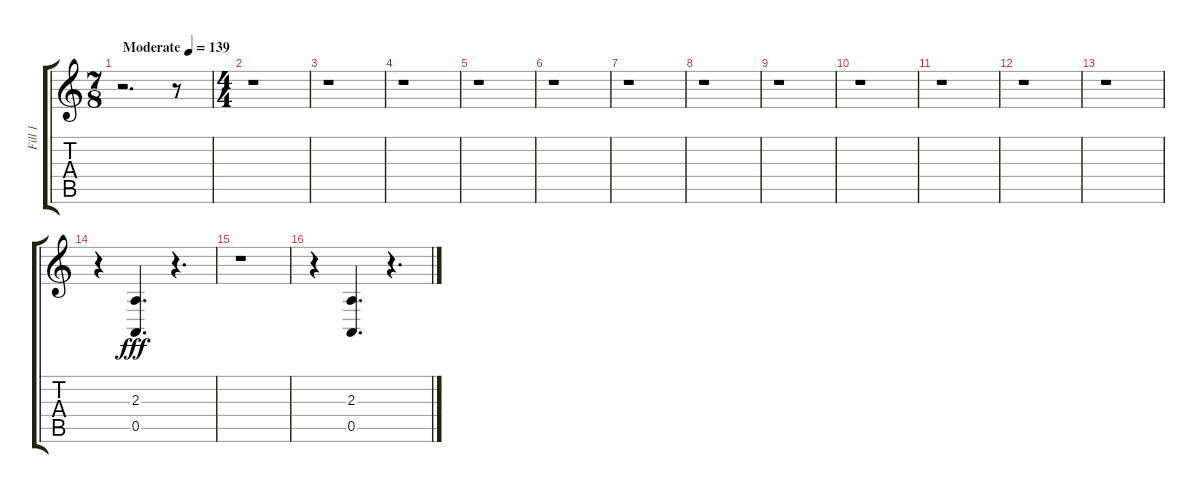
\track ("Fill 1" "Fill 1") {instrument sitar}
\staff {score tabs}
\tuning (E4 B3 G3 D3 A2 E2) {hide}
\ts (7 8)
\tempo (139 "Moderate")
\clef g2
\ks c
r.2{d dy fff instrument sitar} r.8 |
\ts (4 4)
r.1 |
r.1 |
r.1 |
r.1 |
r.1 |
r.1 |
r.1 |
r.1 |
r.1 |
r.1 |
r.1 |
r.1 |
r.4 (2.3 0.5).4{d} r.4{d} |
r.1 |
r.4 (2.3 0.5).4{d} r.4{d}
